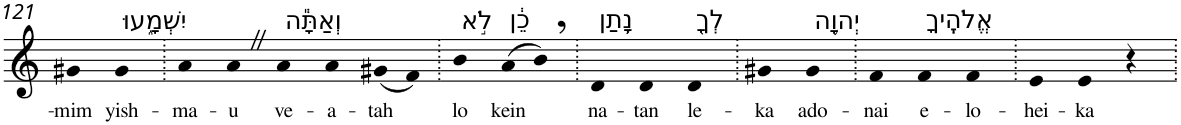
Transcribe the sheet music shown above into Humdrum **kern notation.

**kern	**text
*part1	*part1
*staff1	*staff1
*I"Piano	*
*I'Pno	*
!!LO:PB:g=z
*clefG2	*
*k[]	*
=121	=121
!	!LO:LY:b
4g#X	-mim
!LO:TX:a:t=יִשְׁמָ֑עוּ	!
!	!LO:LY:b
4g#	yish-
=122.	=122.
!	!LO:LY:b
4a	-ma-
!	!LO:LY:b
4aZ	-u
!LO:TX:a:t=וְאַתָּ֕ה	!
!	!LO:LY:b
4a	ve-
!	!LO:LY:b
4a	-a-
!	!LO:LY:b
(8g#X	-tah
8f)	.
=123.	=123.
!LO:TX:a:t=לֹ֣א	!
!	!LO:LY:b
4b	lo
!LO:TX:a:t=כֵ֔ן	!
!	!LO:LY:b
(8a	kein
8b,)	.
=124.	=124.
!LO:TX:a:t=נָ֛תַן	!
!	!LO:LY:b
4d	na-
!	!LO:LY:b
4d	-tan
!LO:TX:a:t=לְךָ֖	!
!	!LO:LY:b
4d	le-
=125.	=125.
!	!LO:LY:b
4g#X	-ka
!LO:TX:a:t=יְהוָ֥ה	!
!	!LO:LY:b
4g#	ado-
=126.	=126.
!	!LO:LY:b
4f	-nai
!LO:TX:a:t=אֱלֹהֶֽיךָ	!
!	!LO:LY:b
4f	e-
!	!LO:LY:b
4f	-lo-
=127.	=127.
!	!LO:LY:b
4e	-hei-
!	!LO:LY:b
4e	-ka
4r	.
=.	=.
*-	*-
